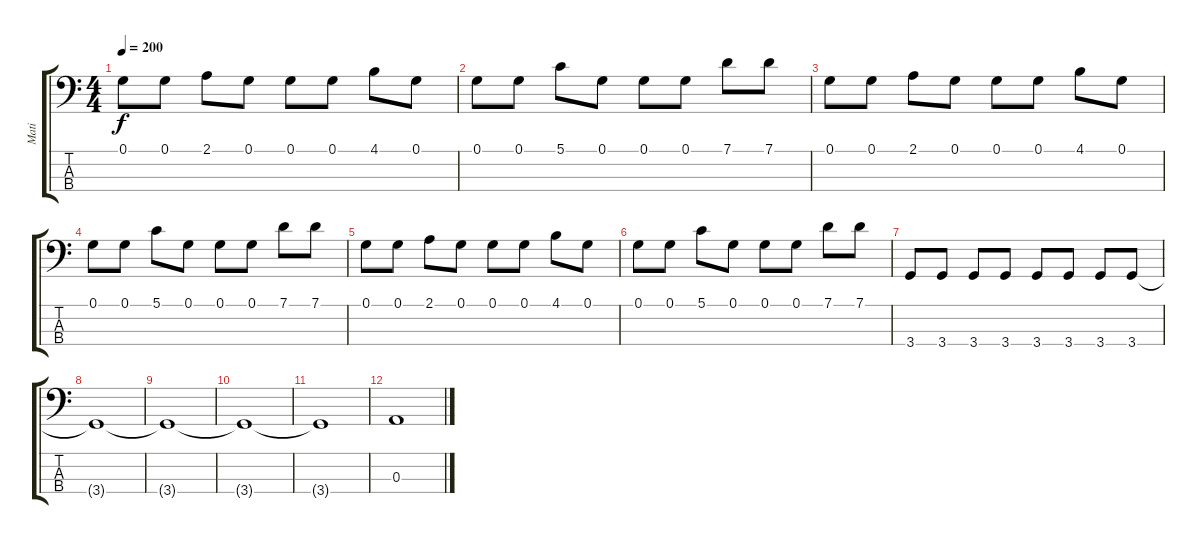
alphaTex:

\track ("Mati" "Mati") {instrument electricbasspick}
\staff {score tabs}
\tuning (G2 D2 A1 E1) {hide}
\ts (4 4)
\tempo 200
\clef f4
\ks c
0.1.8{dy f} 0.1.8 2.1.8 0.1.8 0.1.8 0.1.8 4.1.8 0.1.8 |
0.1.8 0.1.8 5.1.8 0.1.8 0.1.8 0.1.8 7.1.8 7.1.8 |
0.1.8 0.1.8 2.1.8 0.1.8 0.1.8 0.1.8 4.1.8 0.1.8 |
0.1.8 0.1.8 5.1.8 0.1.8 0.1.8 0.1.8 7.1.8 7.1.8 |
0.1.8 0.1.8 2.1.8 0.1.8 0.1.8 0.1.8 4.1.8 0.1.8 |
0.1.8 0.1.8 5.1.8 0.1.8 0.1.8 0.1.8 7.1.8 7.1.8 |
3.4.8 3.4.8 3.4.8 3.4.8 3.4.8 3.4.8 3.4.8 3.4.8 |
3.4{t}.1 |
3.4{t}.1 |
3.4{t}.1 |
3.4{t}.1 |
0.3.1
